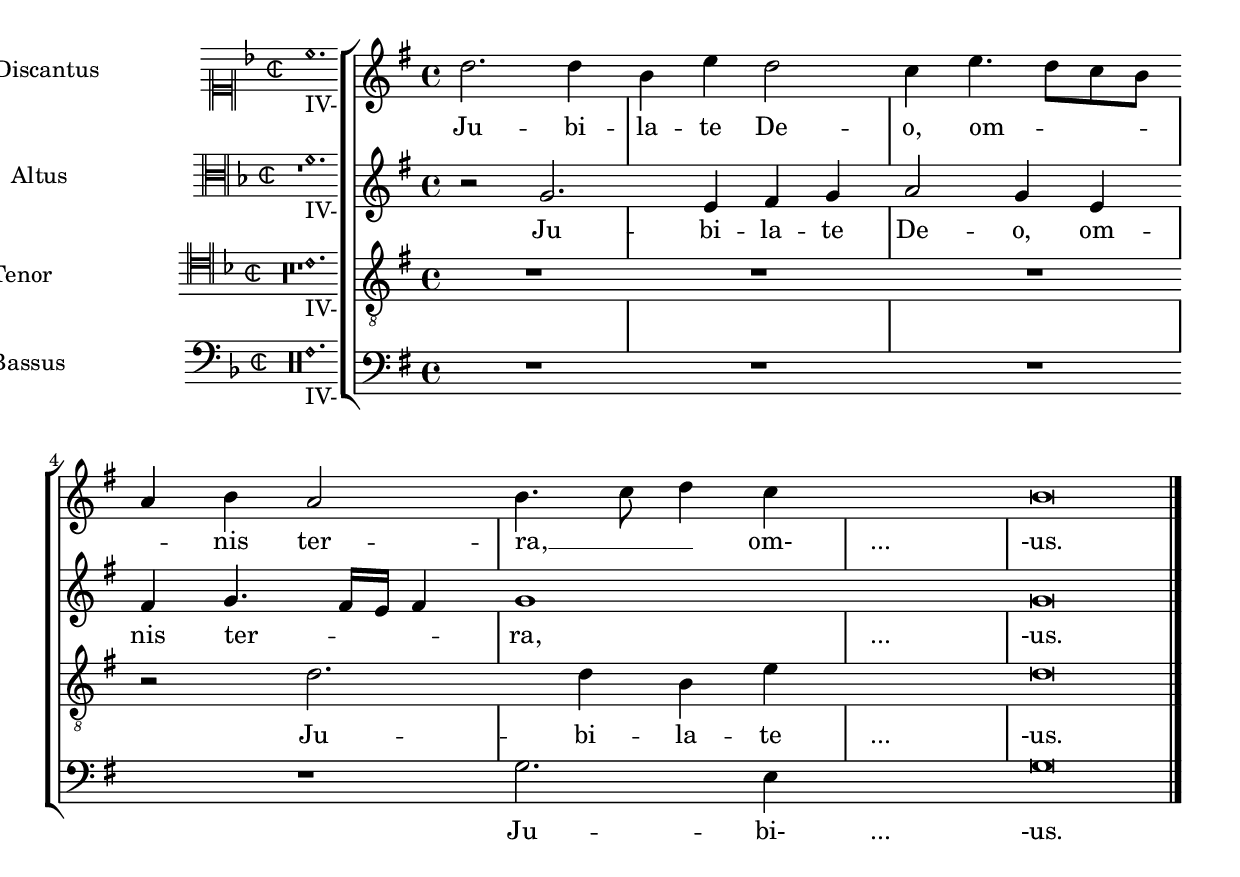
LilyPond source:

%% Do not edit this file; it is auto-generated from LSR http://lsr.dsi.unimi.it
%% This file is in the public domain.
\version "2.13.1"

\header {
  lsrtags = "ancient-notation, tweaks-and-overrides"

%% Translation of GIT committish: b2d4318d6c53df8469dfa4da09b27c15a374d0ca
  texidoces = "
A modo de alternativa para obtener auténticos «incipit»
independientes de la partitura principal, se incluyen como
elemento de marcado en el campo que se usa normalmente para el
nombre del instrumento. Por el momento, la letra sólo se puede
añadir como marcado directo. Por desgracia, su espaciado no es
análogo al de la letra principal.

"
  doctitlees = "Transcripción de música antigua con incipit"

  texidoc = "
As a workaround to get real incipits which are independent from the
main score these are included as a markup into the field normally used
for the instrument name. As for now lyrics can only be added as a
direct markup. It doesn't unfortunately conform with the spacing of the
main lyrics.

"
  doctitle = "Transcription of Ancient music with incipit"
} % begin verbatim

global = {
  \set Score.skipBars = ##t
  \key g \major
  \time 4/4
  
  %make the staff lines invisible on staves
  \override Staff.BarLine #'transparent = ##t
  \skip 1*8 % the actual music

  % let finis bar go through all staves
  \override Staff.BarLine #'transparent = ##f

  % finis bar
  \bar "|."
}

  
discantusNotes = {
  \transpose c' c'' {
    \clef "treble"
    d'2. d'4 |
    b e' d'2 |
    c'4 e'4.( d'8 c' b |
    a4) b a2 |
    b4.( c'8 d'4) c'4 |
    \once \override NoteHead #'transparent = ##t c'1 |
    b\breve |
  }
}

discantusLyrics = \lyricmode {
  Ju -- bi -- |
  la -- te De -- |
  o, om --
  nis ter -- |
  ra, __ om- |
  "..." |
  -us. |
}

altusNotes = {
  \transpose c' c'' {
    \clef "treble"
    r2 g2. e4 fis g | % two bars
    a2 g4 e |
    fis g4.( fis16 e fis4) |
    g1 |
    \once \override NoteHead #'transparent = ##t g1 |
    g\breve |
  }
}

altusLyrics = \lyricmode {
  Ju -- bi -- la -- te | % two bars
  De -- o, om -- |
  nis ter -- ra, |
  "..." |
  -us. |
}

tenorNotes = {
  \transpose c' c' {
    \clef "treble_8"
    R1 |
    R1 |
    R1 |
    r2 d'2. d'4 b e' | % two bars
    \once \override NoteHead #'transparent = ##t e'1 |
    d'\breve |
  }
}

tenorLyrics = \lyricmode {
  Ju -- bi -- la -- te | % two bars
  "..." |
  -us. 
}

bassusNotes = {
  \transpose c' c' {
    \clef "bass"
    R1 |
    R1 |
    R1 |
    R1 |
    g2. e4 |
    \once \override NoteHead #'transparent = ##t e1 |
    g\breve |
  }
}

bassusLyrics = \lyricmode {
  Ju -- bi- |
  "..." |
  -us. 
}

incipitDiscantus = \markup{
	\score{
		{
		\set Staff.instrumentName="Discantus "
		\override NoteHead   #'style = #'neomensural
		\override Rest #'style = #'neomensural
		\override Staff.TimeSignature #'style = #'neomensural
		\cadenzaOn 
		\clef "neomensural-c1"
		\key f \major
		\time 2/2
	  	c''1._"IV-" s2  %two bars
	  	\skip 1*8 % eight bars
    	}
	\layout {
		\context {\Voice
			\remove Ligature_bracket_engraver
			\consists Mensural_ligature_engraver
		}
		line-width=4.5\cm 
	}
	}
}

incipitAltus = \markup{
	\score{
		{ 
		\set Staff.instrumentName="Altus "
		\override NoteHead   #'style = #'neomensural
		\override Rest #'style = #'neomensural
		\override Staff.TimeSignature #'style = #'neomensural
		\cadenzaOn 
		\clef "neomensural-c3"
		\key f \major
		\time 2/2
	  	r1        % one bar
        f'1._"IV-" s2   % two bars
        \skip 1*7 % seven bars
		}
	\layout {
		\context {\Voice
			\remove Ligature_bracket_engraver
			\consists Mensural_ligature_engraver
		}
		line-width=4.5\cm 
	}
	}
}

incipitTenor = \markup{
    \score{ {
    \set Staff.instrumentName = "Tenor  "
    \override NoteHead   #'style = #'neomensural
	\override Rest #'style = #'neomensural
	\override Staff.TimeSignature #'style = #'neomensural
	\cadenzaOn 
	\clef "neomensural-c4"
	\key f \major
	\time 2/2
    r\longa   % four bars
    r\breve   % two bars
    r1        % one bar
    c'1._"IV-" s2   % two bars
    \skip 1   % one bar
    }
    \layout {
		\context {\Voice
			\remove Ligature_bracket_engraver
			\consists Mensural_ligature_engraver
		}
		line-width=4.5\cm 
}
}
}

incipitBassus = \markup{
    \score{ {
    \set Staff.instrumentName = "Bassus  "
    \override NoteHead   #'style = #'neomensural
	\override Rest #'style = #'neomensural
	\override Staff.TimeSignature #'style = #'neomensural
	\cadenzaOn 
	\clef "bass"
	\key f \major
	\time 2/2
    % incipit
    r\maxima  % eight bars
    f1._"IV-" s2    % two bars
    }
    \layout {
		\context {\Voice
			\remove Ligature_bracket_engraver
			\consists Mensural_ligature_engraver
		}
		line-width=4.5\cm 
            }
     }
}

%StaffGroup is used instead of ChoirStaff to get bar lines between systems
\score {
  <<
  \new StaffGroup = choirStaff <<
    \new Voice =
      "discantusNotes" << \global 
      \set Staff.instrumentName=\incipitDiscantus   
      \discantusNotes >>
    \new Lyrics =
      "discantusLyrics" \lyricsto discantusNotes { \discantusLyrics }
      
    \new Voice =
      "altusNotes" << \global 
      \set Staff.instrumentName=\incipitAltus 
      \altusNotes >>
    \new Lyrics =
      "altusLyrics" \lyricsto altusNotes { \altusLyrics }
     
    \new Voice =
      "tenorNotes" << \global 
      \set Staff.instrumentName=\incipitTenor 
      \tenorNotes >>
    \new Lyrics =
      "tenorLyrics" \lyricsto tenorNotes { \tenorLyrics }
     
    \new Voice =
      "bassusNotes" << \global 
      \set Staff.instrumentName=\incipitBassus
      \bassusNotes >>
      >>
    \new Lyrics =
      "bassusLyrics" \lyricsto bassusNotes { \bassusLyrics } 
    %Keep the bass lyrics outside of the staff group to avoid bar lines
    %between the lyrics.
  >>
  
  \layout {
    \context {
      \Score

      % no bars in staves
      \override BarLine #'transparent = ##t
    }
    % the next three instructions keep the lyrics between the barlines
	\context { \Lyrics 
	   \consists "Bar_engraver" 
	   \override BarLine #'transparent = ##t } 
	\context { \StaffGroup \consists "Separating_line_group_engraver" }
    \context {
      \Voice

      % no slurs
      \override Slur #'transparent = ##t

      % Comment in the below "\remove" command to allow line
      % breaking also at those barlines where a note overlaps
      % into the next bar.  The command is commented out in this
      % short example score, but especially for large scores, you
      % will typically yield better line breaking and thus improve
      % overall spacing if you comment in the following command.
      %\remove "Forbid_line_break_engraver"
    }
    	indent=5\cm
  }
}

